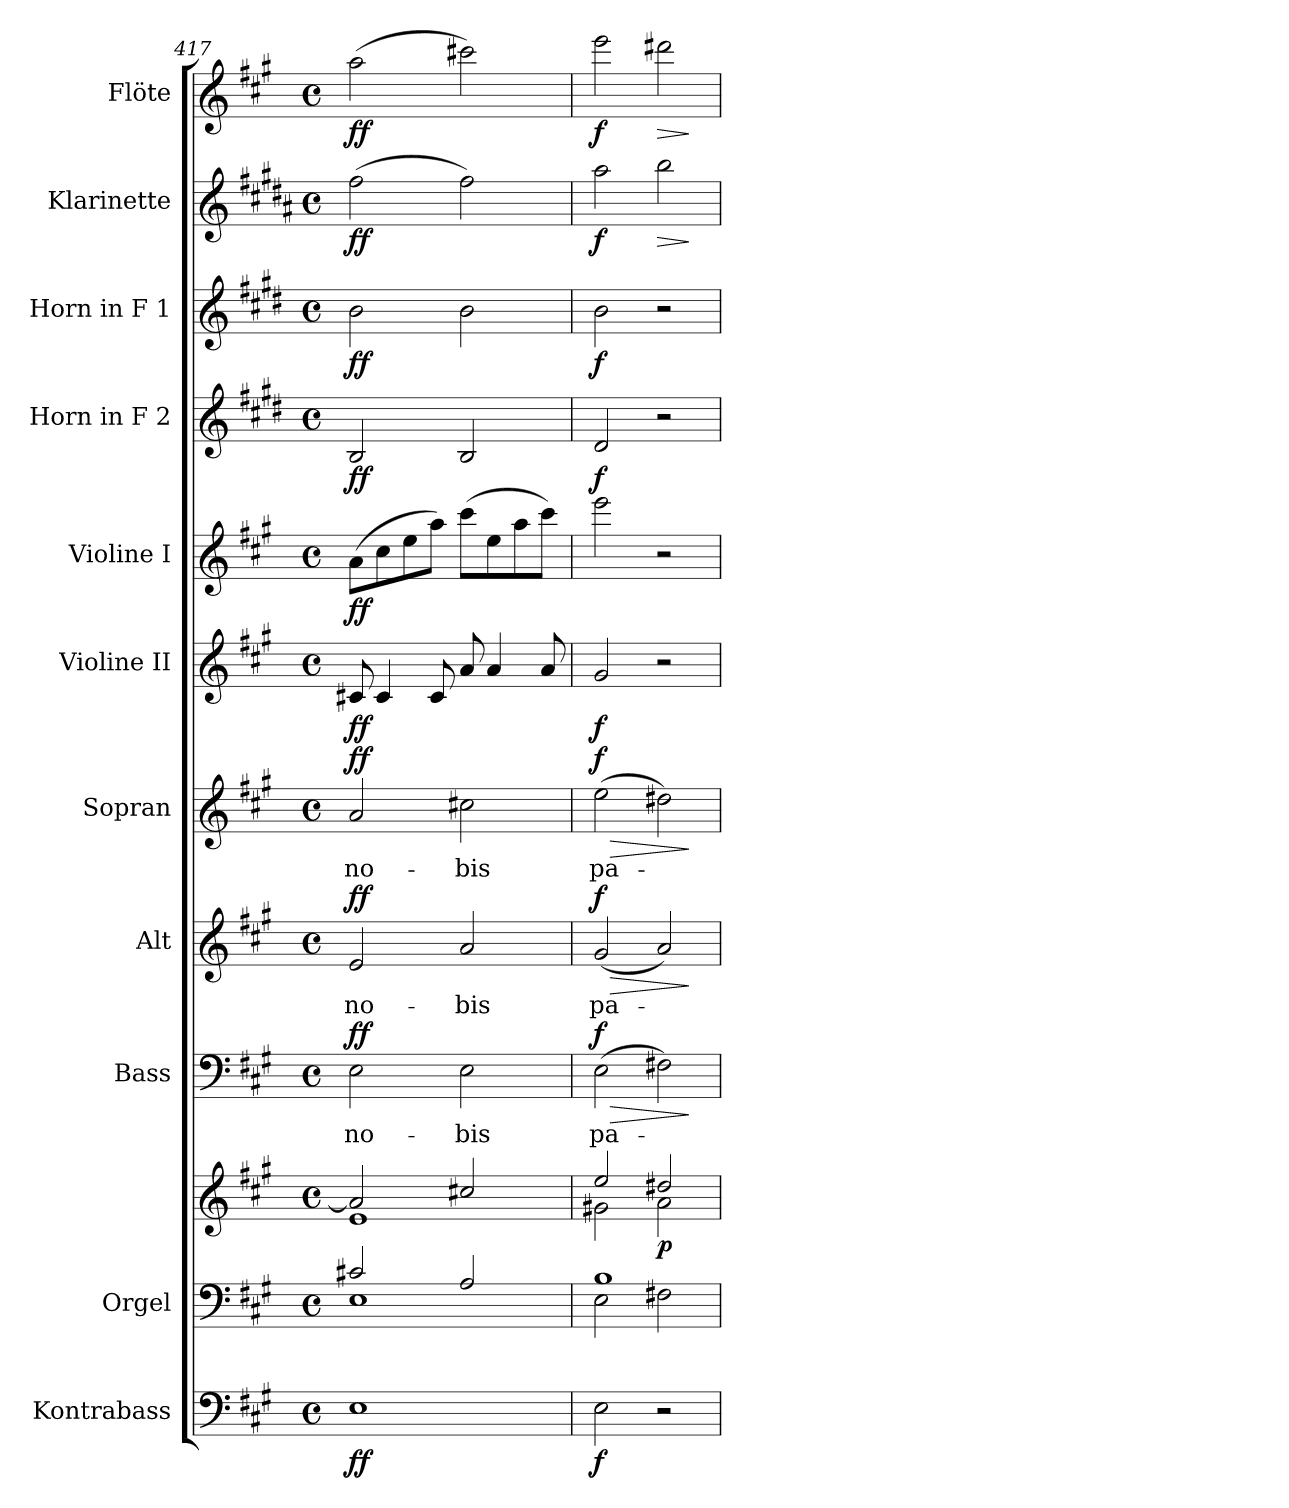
**kern	**dynam	**kern	**kern	**dynam	**kern	**text	**dynam	**kern	**text	**dynam	**kern	**text	**dynam	**kern	**dynam	**kern	**dynam	**kern	**dynam	**kern	**dynam	**kern	**dynam	**kern	**dynam
*part11	*part11	*part10	*part10	*part10	*part9	*part9	*part9	*part8	*part8	*part8	*part7	*part7	*part7	*part6	*part6	*part5	*part5	*part4	*part4	*part3	*part3	*part2	*part2	*part1	*part1
*staff12	*staff12	*staff11	*staff10	*staff10/11	*staff9	*staff9	*staff9	*staff8	*staff8	*staff8	*staff7	*staff7	*staff7	*staff6	*staff6	*staff5	*staff5	*staff4	*staff4	*staff3	*staff3	*staff2	*staff2	*staff1	*staff1
*I"Kontrabass	*	*I"Orgel	*	*	*I"Bass	*	*	*I"Alt	*	*	*I"Sopran	*	*	*I"Violine II	*	*I"Violine I	*	*I"Horn in F 2	*	*I"Horn in F 1	*	*I"Klarinette	*	*I"Flöte	*
*I'Kb.	*	*I'Org.	*	*	*I'B.	*	*	*I'A.	*	*	*I'S.	*	*	*I'Vl. II	*	*I'Vl. I	*	*	*	*	*	*I'Kl.	*	*I'Fl.	*
*clefF4	*	*clefF4	*clefG2	*	*clefF4	*	*	*clefG2	*	*	*clefG2	*	*	*clefG2	*	*clefG2	*	*clefG2	*	*clefG2	*	*clefG2	*	*clefG2	*
*ITrd7c12	*	*	*	*	*	*	*	*	*	*	*	*	*	*	*	*	*	*ITrd4c7	*	*ITrd4c7	*	*ITrd1c2	*	*	*
*k[f#c#g#]	*	*k[f#c#g#]	*k[f#c#g#]	*	*k[f#c#g#]	*	*	*k[f#c#g#]	*	*	*k[f#c#g#]	*	*	*k[f#c#g#]	*	*k[f#c#g#]	*	*k[f#c#g#]	*	*k[f#c#g#]	*	*k[f#c#g#]	*	*k[f#c#g#]	*
*A:	*	*A:	*A:	*	*A:	*	*	*A:	*	*	*A:	*	*	*A:	*	*A:	*	*A:	*	*A:	*	*A:	*	*A:	*
*M4/4	*	*M4/4	*M4/4	*	*M4/4	*	*	*M4/4	*	*	*M4/4	*	*	*M4/4	*	*M4/4	*	*M4/4	*	*M4/4	*	*M4/4	*	*M4/4	*
*met(c)	*	*met(c)	*met(c)	*	*met(c)	*	*	*met(c)	*	*	*met(c)	*	*	*met(c)	*	*met(c)	*	*met(c)	*	*met(c)	*	*met(c)	*	*met(c)	*
=417	=417	=417	=417	=417	=417	=417	=417	=417	=417	=417	=417	=417	=417	=417	=417	=417	=417	=417	=417	=417	=417	=417	=417	=417	=417
*	*	*^	*^	*	*	*	*	*	*	*	*	*	*	*	*	*	*	*	*	*	*	*	*	*	*
!	!LO:DY:b	!	!	!	!	!	!	!LO:LY:b	!LO:DY:a	!	!LO:LY:b	!LO:DY:a	!	!LO:LY:b	!LO:DY:a	!	!LO:DY:b	!	!LO:DY:b	!	!LO:DY:b	!	!LO:DY:b	!	!LO:DY:b	!	!LO:DY:b
1EE	ff	2c#X/	1E	2a/]	1e	.	2E\	no-	ff	2e/	no-	ff	2a/	no-	ff	8c#X/	ff	(>8a\L	ff	2E/	ff	2e\	ff	(>2ee\	ff	(>2aa\	ff
.	.	.	.	.	.	.	.	.	.	.	.	.	.	.	.	4c#/	.	8cc#\	.	.	.	.	.	.	.	.	.
.	.	.	.	.	.	.	.	.	.	.	.	.	.	.	.	.	.	8ee\	.	.	.	.	.	.	.	.	.
.	.	.	.	.	.	.	.	.	.	.	.	.	.	.	.	8c#/	.	8aa\J)	.	.	.	.	.	.	.	.	.
!	!	!	!	!	!	!	!	!LO:LY:b	!	!	!LO:LY:b	!	!	!LO:LY:b	!	!	!	!	!	!	!	!	!	!	!	!	!
.	.	2A/	.	2cc#X/	.	.	2E\	-bis	.	2a/	-bis	.	2cc#X\	-bis	.	8a/	.	(>8ccc#\L	.	2E/	.	2e\	.	2ee\)	.	2ccc#X\)	.
.	.	.	.	.	.	.	.	.	.	.	.	.	.	.	.	4a/	.	8ee\	.	.	.	.	.	.	.	.	.
.	.	.	.	.	.	.	.	.	.	.	.	.	.	.	.	.	.	8aa\	.	.	.	.	.	.	.	.	.
.	.	.	.	.	.	.	.	.	.	.	.	.	.	.	.	8a/	.	8ccc#\J)	.	.	.	.	.	.	.	.	.
=418	=418	=418	=418	=418	=418	=418	=418	=418	=418	=418	=418	=418	=418	=418	=418	=418	=418	=418	=418	=418	=418	=418	=418	=418	=418	=418	=418
!	!LO:DY:b	!	!	!	!	!	!	!LO:LY:b	!LO:HP:b	!	!LO:LY:b	!LO:HP:b	!	!LO:LY:b	!LO:HP:b	!	!	!	!	!	!	!	!	!	!	!	!
!	!	!	!	!	!	!	!	!	!LO:DY:n=1:a	!	!	!LO:DY:n=1:a	!	!	!LO:DY:n=1:a	!	!LO:DY:b	!	!	!	!LO:DY:b	!	!LO:DY:b	!	!LO:DY:b	!	!LO:DY:b
2EE\	f	1B	2E\	2ee/	2g#X\	.	(>2E\	pa-	> f	(<2g#/	pa-	> f	(>2ee\	pa-	> f	2g#/	f	2eee\	.	2G#/	f	2e\	f	2gg#\	f	2eee\	f
!	!	!	!	!	!	!LO:DY:b	!	!	!	!	!	!	!	!	!	!	!	!	!	!	!	!	!	!	!LO:HP:b	!	!LO:HP:b
2r	.	.	2F#X\	2dd#X/	2a\	p	2F#X\)	.	.	2a/)	.	.	2dd#X\)	.	.	2r	.	2r	.	2r	.	2r	.	2aa\	>	2ddd#X\	>
*	*	*v	*v	*	*	*	*	*	*	*	*	*	*	*	*	*	*	*	*	*	*	*	*	*	*	*	*
*	*	*	*v	*v	*	*	*	*	*	*	*	*	*	*	*	*	*	*	*	*	*	*	*	*	*	*
.	.	.	.	.	.	.	]	.	.	]	.	.	]	.	.	.	.	.	.	.	.	.	]	.	]
=	=	=	=	=	=	=	=	=	=	=	=	=	=	=	=	=	=	=	=	=	=	=	=	=	=
*-	*-	*-	*-	*-	*-	*-	*-	*-	*-	*-	*-	*-	*-	*-	*-	*-	*-	*-	*-	*-	*-	*-	*-	*-	*-
